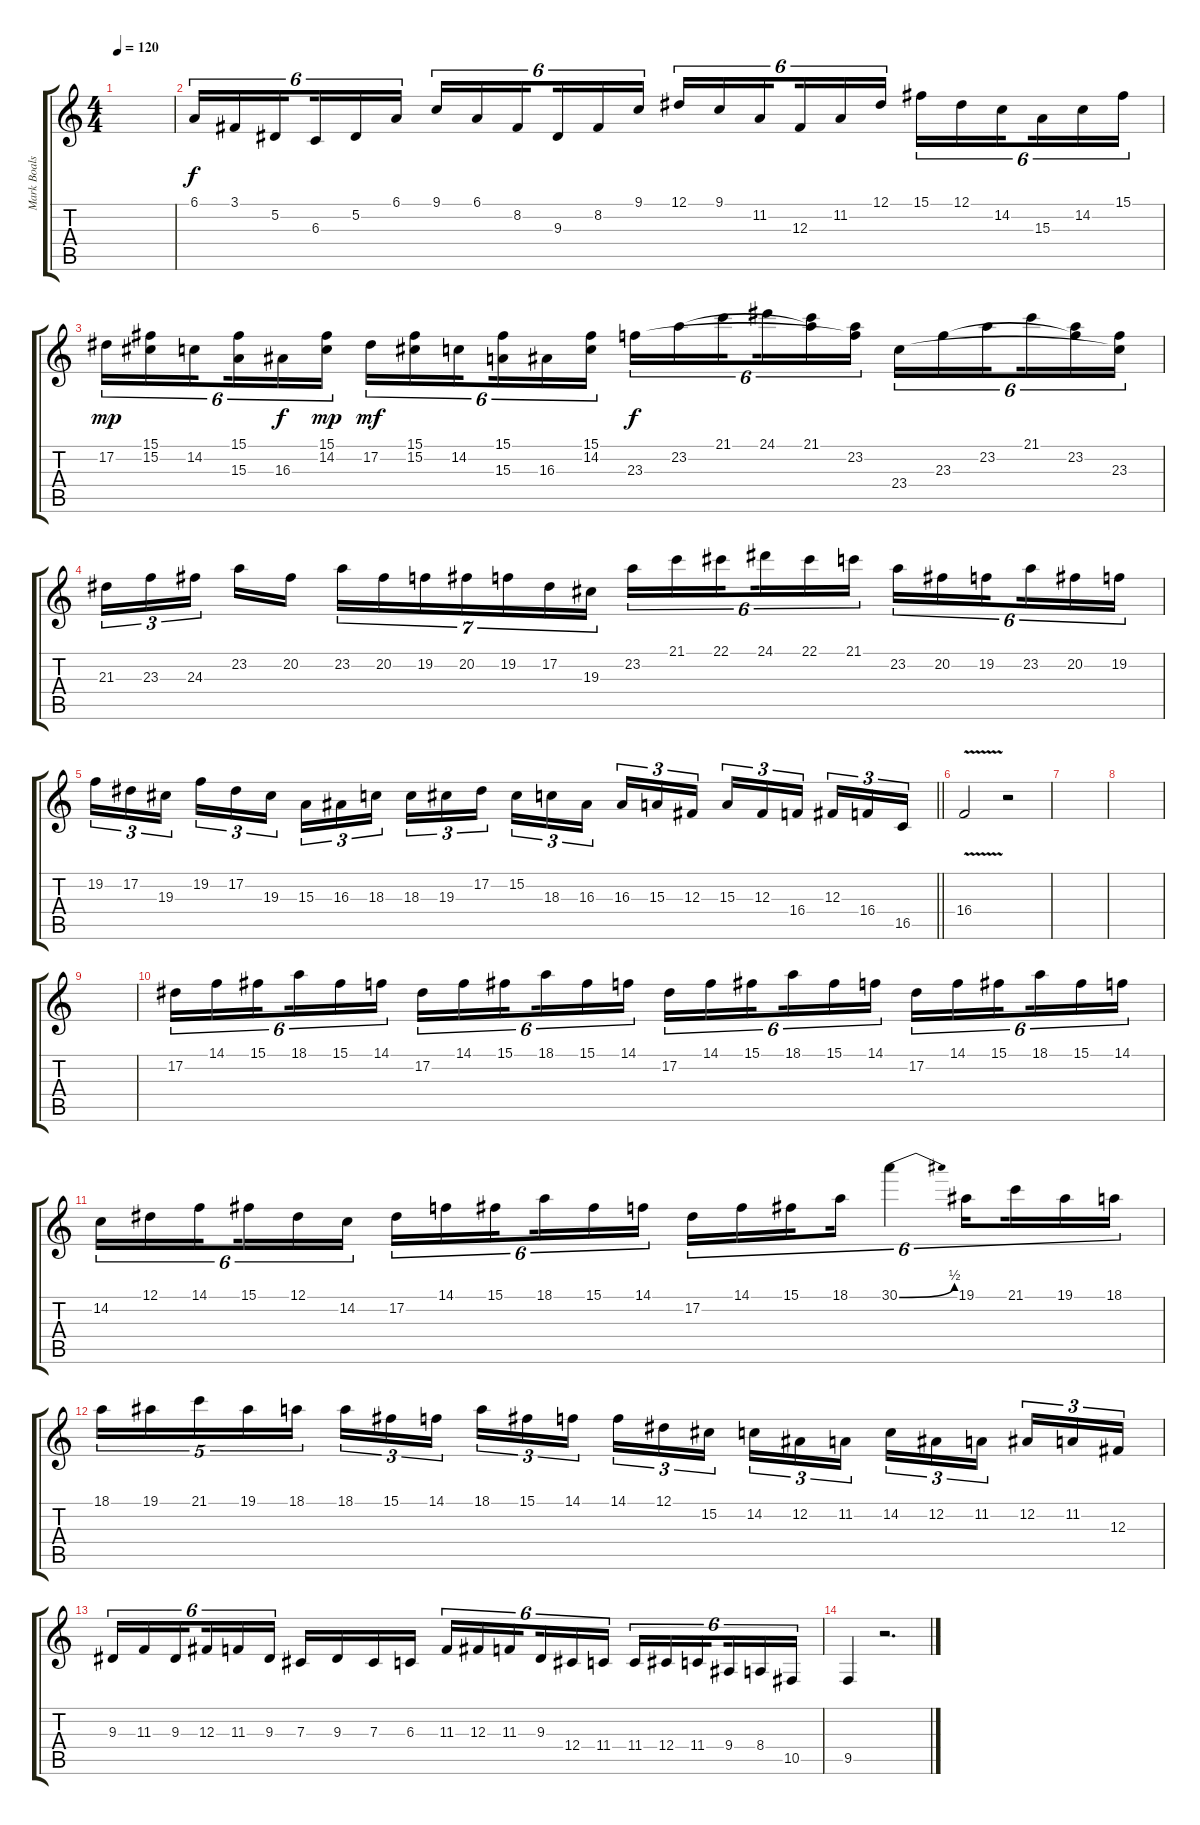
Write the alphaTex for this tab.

\track ("Mark Boals" "Mark Boals") {instrument lead2sawtooth}
\staff {score tabs}
\tuning (Eb4 Bb3 Gb3 Db3 Ab2 Eb2) {hide}
\ts (4 4)
\tempo 120
\clef g2
\ks c
|
6.1.16{tu (6 4)} 3.1.16{tu (6 4)} 5.2.16{tu (6 4) beam splitsecondary} 6.3.16{tu (6 4)} 5.2.16{tu (6 4)} 6.1.16{tu (6 4)} 9.1.16{tu (6 4)} 6.1.16{tu (6 4)} 8.2.16{tu (6 4) beam splitsecondary} 9.3.16{tu (6 4)} 8.2.16{tu (6 4)} 9.1.16{tu (6 4)} 12.1.16{tu (6 4)} 9.1.16{tu (6 4)} 11.2.16{tu (6 4) beam splitsecondary} 12.3.16{tu (6 4)} 11.2.16{tu (6 4)} 12.1.16{tu (6 4)} 15.1.16{tu (6 4)} 12.1.16{tu (6 4)} 14.2.16{tu (6 4) beam splitsecondary} 15.3.16{tu (6 4)} 14.2.16{tu (6 4)} 15.1.16{tu (6 4)} |
17.2.16{tu (6 4) dy mp} (15.1 15.2).16{tu (6 4)} 14.2.16{tu (6 4) beam splitsecondary} (15.1 15.3).16{tu (6 4)} 16.3.16{tu (6 4) dy f} (15.1 14.2).16{tu (6 4) dy mp} 17.2.16{tu (6 4) dy mf} (15.1 15.2).16{tu (6 4)} 14.2.16{tu (6 4) beam splitsecondary} (15.1 15.3).16{tu (6 4)} 16.3.16{tu (6 4)} (15.1 14.2).16{tu (6 4)} 23.3.16{tu (6 4) dy f} 23.2.16{tu (6 4)} 21.1.16{tu (6 4) beam splitsecondary} 24.1.16{tu (6 4)} (21.1 23.2{t}).16{tu (6 4)} (23.2 23.3{t}).16{tu (6 4)} 23.4.16{tu (6 4)} 23.3.16{tu (6 4)} 23.2.16{tu (6 4) beam splitsecondary} 21.1.16{tu (6 4)} (23.2 23.3{t}).16{tu (6 4)} (23.3 23.4{t}).16{tu (6 4)} |
21.3.16{tu (3 2)} 23.3.16{tu (3 2)} 24.3.16{tu (3 2) beam splitsecondary} 23.2.16 20.2.16 23.2.16{tu (7 4)} 20.2.16{tu (7 4)} 19.2.16{tu (7 4)} 20.2.16{tu (7 4)} 19.2.16{tu (7 4)} 17.2.16{tu (7 4)} 19.3.16{tu (7 4)} 23.2.16{tu (6 4)} 21.1.16{tu (6 4)} 22.1.16{tu (6 4) beam splitsecondary} 24.1.16{tu (6 4)} 22.1.16{tu (6 4)} 21.1.16{tu (6 4)} 23.2.16{tu (6 4)} 20.2.16{tu (6 4)} 19.2.16{tu (6 4) beam splitsecondary} 23.2.16{tu (6 4)} 20.2.16{tu (6 4)} 19.2.16{tu (6 4)} |
\barLineRight lightlight
19.2.16{tu (3 2)} 17.2.16{tu (3 2)} 19.3.16{tu (3 2) beam splitsecondary} 19.2.16{tu (3 2)} 17.2.16{tu (3 2)} 19.3.16{tu (3 2)} 15.3.16{tu (3 2)} 16.3.16{tu (3 2)} 18.3.16{tu (3 2) beam splitsecondary} 18.3.16{tu (3 2)} 19.3.16{tu (3 2)} 17.2.16{tu (3 2)} 15.2.16{tu (3 2)} 18.3.16{tu (3 2)} 16.3.16{tu (3 2) beam splitsecondary} 16.3.16{tu (3 2)} 15.3.16{tu (3 2)} 12.3.16{tu (3 2)} 15.3.16{tu (3 2)} 12.3.16{tu (3 2)} 16.4.16{tu (3 2) beam splitsecondary} 12.3.16{tu (3 2)} 16.4.16{tu (3 2)} 16.5.16{tu (3 2)} |
16.4{v}.2 r.2 |
|
|
|
17.2.16{tu (6 4)} 14.1.16{tu (6 4)} 15.1.16{tu (6 4) beam splitsecondary} 18.1.16{tu (6 4)} 15.1.16{tu (6 4)} 14.1.16{tu (6 4)} 17.2.16{tu (6 4)} 14.1.16{tu (6 4)} 15.1.16{tu (6 4) beam splitsecondary} 18.1.16{tu (6 4)} 15.1.16{tu (6 4)} 14.1.16{tu (6 4)} 17.2.16{tu (6 4)} 14.1.16{tu (6 4)} 15.1.16{tu (6 4) beam splitsecondary} 18.1.16{tu (6 4)} 15.1.16{tu (6 4)} 14.1.16{tu (6 4)} 17.2.16{tu (6 4)} 14.1.16{tu (6 4)} 15.1.16{tu (6 4) beam splitsecondary} 18.1.16{tu (6 4)} 15.1.16{tu (6 4)} 14.1.16{tu (6 4)} |
14.2.16{tu (6 4)} 12.1.16{tu (6 4)} 14.1.16{tu (6 4) beam splitsecondary} 15.1.16{tu (6 4)} 12.1.16{tu (6 4)} 14.2.16{tu (6 4)} 17.2.16{tu (6 4)} 14.1.16{tu (6 4)} 15.1.16{tu (6 4) beam splitsecondary} 18.1.16{tu (6 4)} 15.1.16{tu (6 4)} 14.1.16{tu (6 4)} 17.2.16{tu (6 4)} 14.1.16{tu (6 4)} 15.1.16{tu (6 4) beam splitsecondary} 18.1.16{tu (6 4)} 30.1{be (bend 0 0 60 2)}.4{tu (6 4)} 19.1.16{tu (6 4) beam splitsecondary} 21.1.16{tu (6 4)} 19.1.16{tu (6 4)} 18.1.16{tu (6 4)} |
18.1.16{tu (5 4)} 19.1.16{tu (5 4)} 21.1.16{tu (5 4)} 19.1.16{tu (5 4)} 18.1.16{tu (5 4)} 18.1.16{tu (3 2)} 15.1.16{tu (3 2)} 14.1.16{tu (3 2) beam splitsecondary} 18.1.16{tu (3 2)} 15.1.16{tu (3 2)} 14.1.16{tu (3 2)} 14.1.16{tu (3 2)} 12.1.16{tu (3 2)} 15.2.16{tu (3 2) beam splitsecondary} 14.2.16{tu (3 2)} 12.2.16{tu (3 2)} 11.2.16{tu (3 2)} 14.2.16{tu (3 2)} 12.2.16{tu (3 2)} 11.2.16{tu (3 2) beam splitsecondary} 12.2.16{tu (3 2)} 11.2.16{tu (3 2)} 12.3.16{tu (3 2)} |
9.3.16{tu (6 4)} 11.3.16{tu (6 4)} 9.3.16{tu (6 4) beam splitsecondary} 12.3.16{tu (6 4)} 11.3.16{tu (6 4)} 9.3.16{tu (6 4)} 7.3.16 9.3.16 7.3.16 6.3.16 11.3.16{tu (6 4)} 12.3.16{tu (6 4)} 11.3.16{tu (6 4) beam splitsecondary} 9.3.16{tu (6 4)} 12.4.16{tu (6 4)} 11.4.16{tu (6 4)} 11.4.16{tu (6 4)} 12.4.16{tu (6 4)} 11.4.16{tu (6 4) beam splitsecondary} 9.4.16{tu (6 4)} 8.4.16{tu (6 4)} 10.5.16{tu (6 4)} |
9.5.4 r.2{d}
